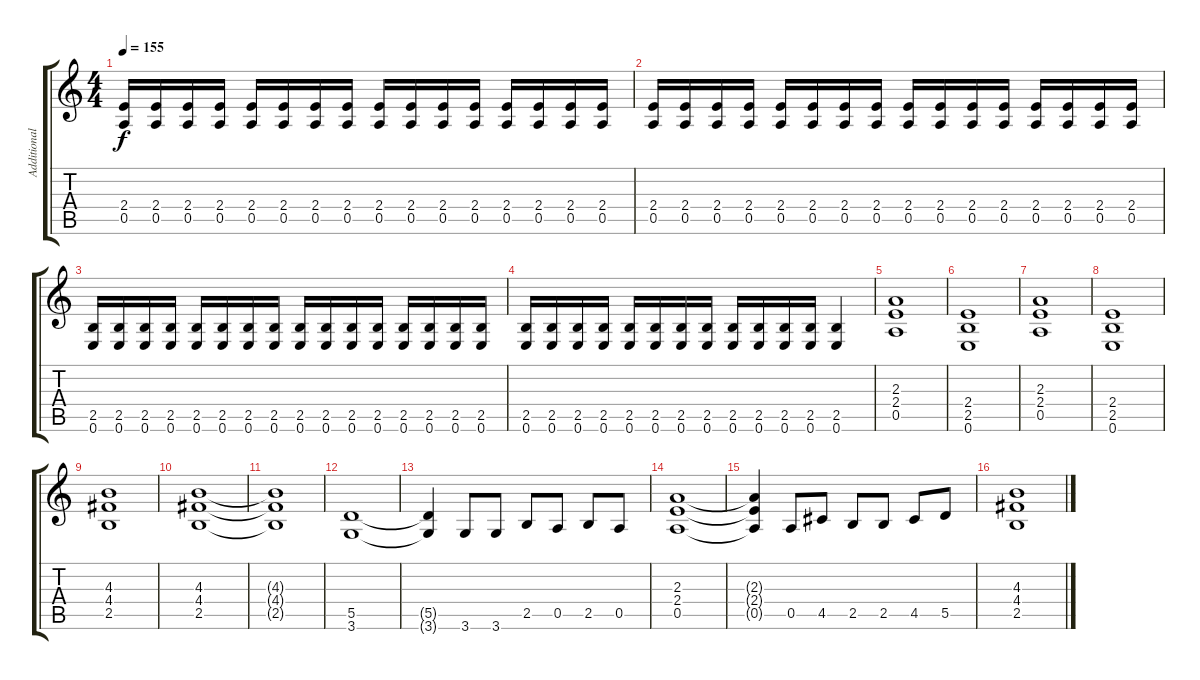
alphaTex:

\track ("Additional Guitar" "Additional") {instrument distortionguitar}
\staff {score tabs}
\tuning (E4 B3 G3 D3 A2 E2) {hide}
\ts (4 4)
\tempo 155
\clef g2
\ks c
(2.4 0.5).16{dy f} (2.4 0.5).16 (2.4 0.5).16 (2.4 0.5).16 (2.4 0.5).16 (2.4 0.5).16 (2.4 0.5).16 (2.4 0.5).16 (2.4 0.5).16 (2.4 0.5).16 (2.4 0.5).16 (2.4 0.5).16 (2.4 0.5).16 (2.4 0.5).16 (2.4 0.5).16 (2.4 0.5).16 |
(2.4 0.5).16 (2.4 0.5).16 (2.4 0.5).16 (2.4 0.5).16 (2.4 0.5).16 (2.4 0.5).16 (2.4 0.5).16 (2.4 0.5).16 (2.4 0.5).16 (2.4 0.5).16 (2.4 0.5).16 (2.4 0.5).16 (2.4 0.5).16 (2.4 0.5).16 (2.4 0.5).16 (2.4 0.5).16 |
(2.5 0.6).16 (2.5 0.6).16 (2.5 0.6).16 (2.5 0.6).16 (2.5 0.6).16 (2.5 0.6).16 (2.5 0.6).16 (2.5 0.6).16 (2.5 0.6).16 (2.5 0.6).16 (2.5 0.6).16 (2.5 0.6).16 (2.5 0.6).16 (2.5 0.6).16 (2.5 0.6).16 (2.5 0.6).16 |
(2.5 0.6).16 (2.5 0.6).16 (2.5 0.6).16 (2.5 0.6).16 (2.5 0.6).16 (2.5 0.6).16 (2.5 0.6).16 (2.5 0.6).16 (2.5 0.6).16 (2.5 0.6).16 (2.5 0.6).16 (2.5 0.6).16 (2.5 0.6).4 |
(2.3 2.4 0.5).1 |
(2.4 2.5 0.6).1 |
(2.3 2.4 0.5).1 |
(2.4 2.5 0.6).1 |
(4.3 4.4 2.5).1 |
(4.3 4.4 2.5).1 |
(4.3{t} 4.4{t} 2.5{t}).1 |
(5.5 3.6).1 |
(5.5{t} 3.6{t}).4 3.6.8 3.6.8 2.5.8 0.5.8 2.5.8 0.5.8 |
(2.3 2.4 0.5).1 |
(2.3{t} 2.4{t} 0.5{t}).4 0.5.8 4.5.8 2.5.8 2.5.8 4.5.8 5.5.8 |
(4.3 4.4 2.5).1
